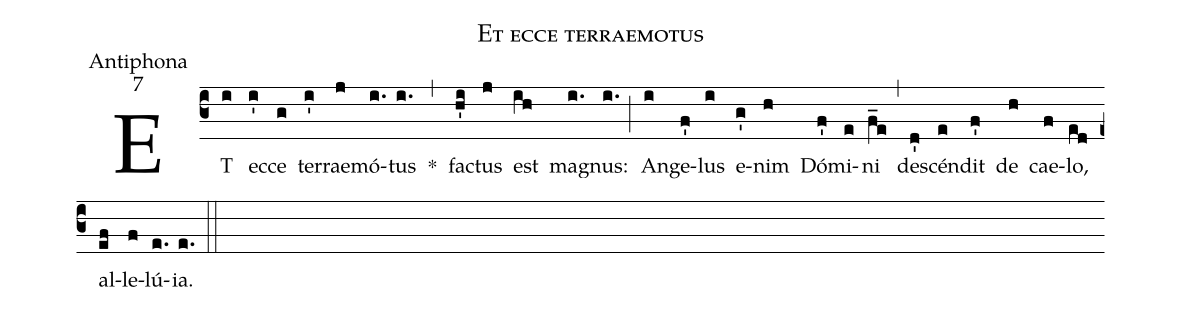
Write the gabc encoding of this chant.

name:Et ecce terraemotus;
office-part:Antiphona;
mode:7;
%%
(c3) ET(i) ec(i')ce(g) ter(i')rae(j)mó(i.)tus(i.) *(,) fa(h'i)ctus(j) est(ih) ma(i.)gnus:(i.) (;) An(i)ge(f')lus(i) e(g')nim(h) Dó(f')mi(e)ni(f_e) (,) de(d')scén(e)dit(f') de(h) cae(f)lo,(ed) al(ef)le(f)lú(e.)ia.(e.) (::)
